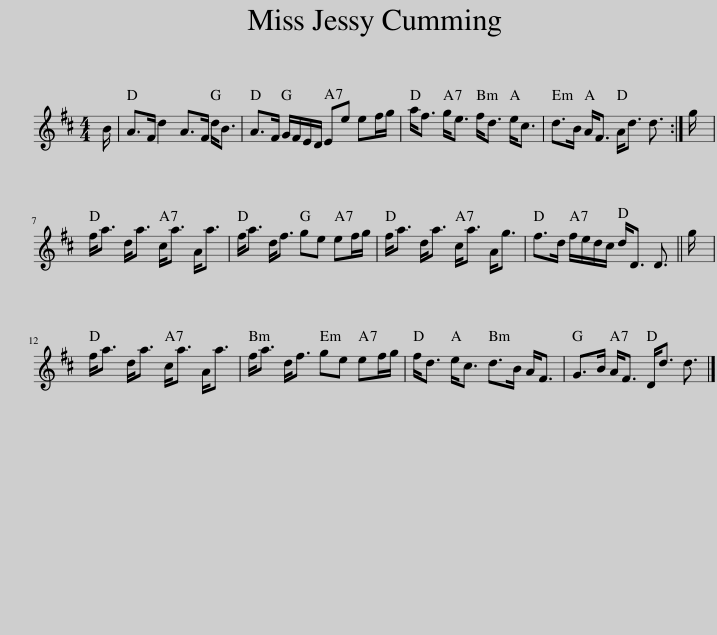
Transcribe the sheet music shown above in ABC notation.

X:1
L:1/8
M:4/4
I:linebreak $
K:D
V:1 treble
V:1
 B/ | A>F d2 A>F d<B | A>F G/F/E/D/ Ee ef/g/ | a<f g<e f<d e<c | d>B A<F A<d d3/2 :| %5
 g/ |$ f<a d<a c<a A<a | f<a d<f ge ef/g/ | f<a d<a c<a A<g | f>d f/e/d/c/ d<D D3/2 || %10
 g/ |$ f<a d<a c<a A<a | f<a d<f ge ef/g/ | f<d e<c d>B A<F | G>B A<F D<d d3/2 |] %15
